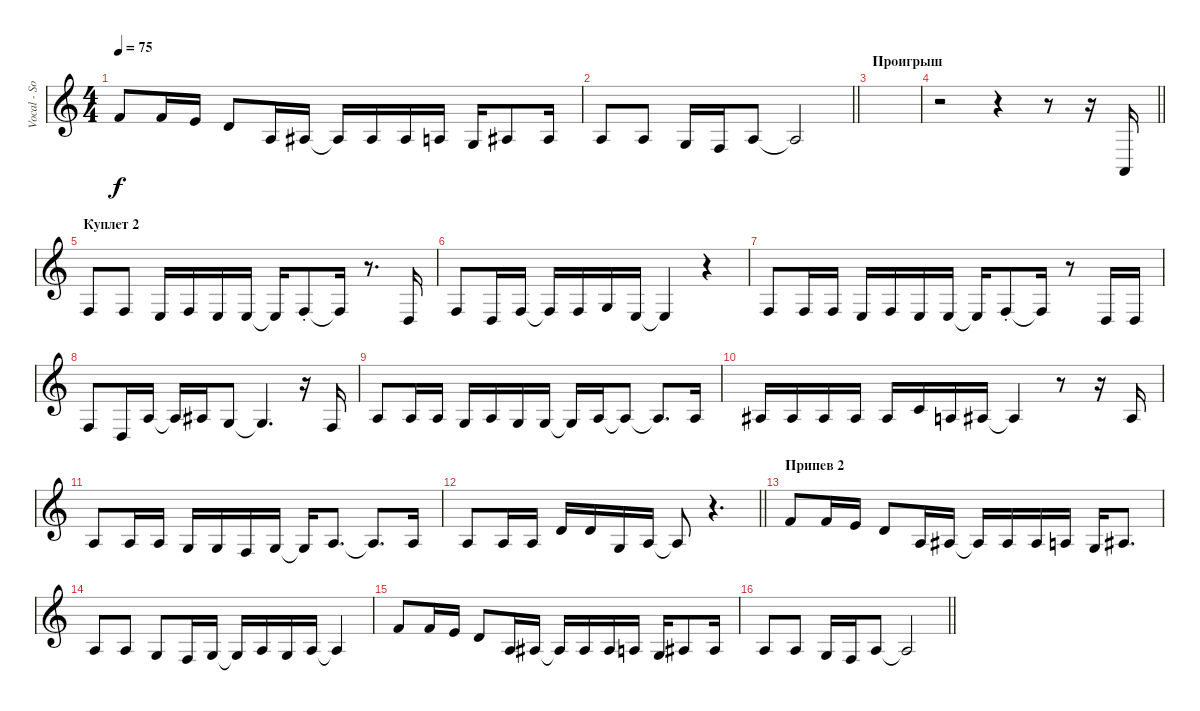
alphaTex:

\track ("Vocal - SoS" "Vocal - So") {instrument tenorsax}
\staff {score}
\tuning (E4 B3 G3 D3 A2 E2) {hide}
\ts (4 4)
\tempo 75
\clef g2
\ks c
1.1.8{dy f} 1.1.16 0.1.16 3.2.8 2.3.16 3.3.16 3.3{t}.16 3.3.16 3.3.16 2.3.16 0.3.16 3.3.8 3.3.16 |
\barLineRight lightlight
2.3.8 2.3.8 0.3.16 3.4.16 2.3.8 2.3{t}.2 |
\section ("" "Проигрыш")
|
\barLineRight lightlight
r.2 r.4 r.8 r.16 0.5.16 |
\section ("" "Куплет 2")
3.4.8 3.4.8 2.4.16 3.4.16 2.4.16 2.4.16 2.4{t}.16 3.4{st}.8 3.4{t}.16 r.8{d} 0.4.16 |
3.4.8 0.4.16 3.4.16 3.4{t}.16 3.4.16 0.3.16 2.4.16 2.4{t}.4 r.4 |
3.4.8 3.4.16 3.4.16 2.4.16 3.4.16 2.4.16 2.4.16 2.4{t}.16 3.4{st}.8 3.4{t}.16 r.8 0.4.16 0.4.16 |
3.4.8 0.4.16 2.3.16 2.3{t}.16 3.3.16 0.3.8 0.3{t}.4{d} r.16 3.4.16 |
2.3.8 2.3.16 2.3.16 0.3.16 2.3.16 5.4.16 0.3.16 0.3{t}.16 2.3.16 2.3{t}.8 2.3{t}.8{d} 2.3.16 |
3.3.16 3.3.16 3.3.16 3.3.16 3.3.16 1.2.16 2.3.16 3.3.16 3.3{t}.4 r.8 r.16 3.3.16 |
2.3.8 2.3.16 2.3.16 0.3.16 0.3.16 3.4.16 0.3.16 0.3{t}.16 2.3.8{d} 2.3{t}.8{d} 2.3.16 |
\barLineRight lightlight
2.3.8 2.3.16 2.3.16 3.2.16 3.2.16 0.3.16 2.3.16 2.3{t}.8 r.4{d} |
\section ("" "Припев 2")
1.1.8 1.1.16 0.1.16 3.2.8 2.3.16 3.3.16 3.3{t}.16 3.3.16 3.3.16 2.3.16 0.3.16 3.3.8{d} |
2.3.8 2.3.8 0.3.8 3.4.16 0.3.16 0.3{t}.16 2.3.16 0.3.16 2.3.16 2.3{t}.4 |
1.1.8 1.1.16 0.1.16 3.2.8 2.3.16 3.3.16 3.3{t}.16 3.3.16 3.3.16 2.3.16 0.3.16 3.3.8 3.3.16 |
\barLineRight lightlight
2.3.8 2.3.8 0.3.16 3.4.16 2.3.8 2.3{t}.2
